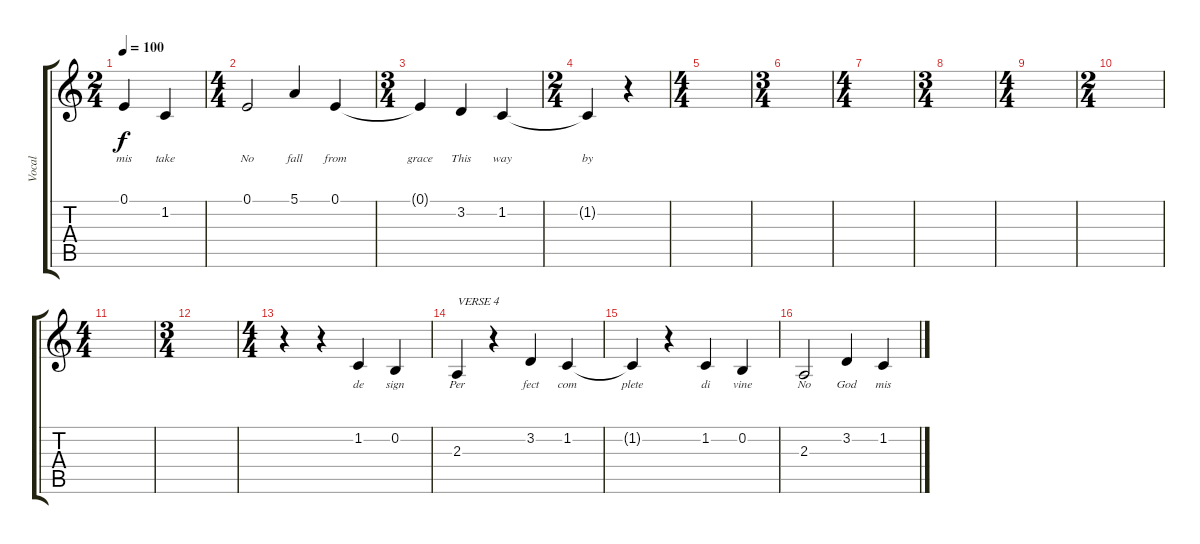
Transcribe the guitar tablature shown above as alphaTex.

\track ("Vocal" "Vocal") {instrument acousticgrandpiano}
\staff {score tabs}
\tuning (E4 B3 G3 D3 A2 E2) {hide}
\ts (2 4)
\tempo 100
\clef g2
\ks c
0.1{t}.4{lyrics (0 "mis") lyrics (1 "") lyrics (2 "") lyrics (3 "") lyrics (4 "") dy f} 1.2.4{lyrics (0 "take") lyrics (1 "") lyrics (2 "") lyrics (3 "") lyrics (4 "")} |
\ts (4 4)
0.1.2{lyrics (0 "No") lyrics (1 "") lyrics (2 "") lyrics (3 "") lyrics (4 "")} 5.1.4{lyrics (0 "fall") lyrics (1 "") lyrics (2 "") lyrics (3 "") lyrics (4 "")} 0.1.4{lyrics (0 "from") lyrics (1 "") lyrics (2 "") lyrics (3 "") lyrics (4 "")} |
\ts (3 4)
0.1{t}.4{lyrics (0 "grace") lyrics (1 "") lyrics (2 "") lyrics (3 "") lyrics (4 "")} 3.2.4{lyrics (0 "This") lyrics (1 "") lyrics (2 "") lyrics (3 "") lyrics (4 "")} 1.2.4{lyrics (0 "way") lyrics (1 "") lyrics (2 "") lyrics (3 "") lyrics (4 "")} |
\ts (2 4)
1.2{t}.4{lyrics (0 "by") lyrics (1 "") lyrics (2 "") lyrics (3 "") lyrics (4 "")} r.4 |
\ts (4 4)
|
\ts (3 4)
|
\ts (4 4)
|
\ts (3 4)
|
\ts (4 4)
|
\ts (2 4)
|
\ts (4 4)
|
\ts (3 4)
|
\ts (4 4)
r.4 r.4 1.2.4{lyrics (0 "de") lyrics (1 "") lyrics (2 "") lyrics (3 "") lyrics (4 "")} 0.2.4{lyrics (0 "sign") lyrics (1 "") lyrics (2 "") lyrics (3 "") lyrics (4 "")} |
2.3.4{txt "VERSE 4" lyrics (0 "Per") lyrics (1 "") lyrics (2 "") lyrics (3 "") lyrics (4 "")} r.4 3.2.4{lyrics (0 "fect") lyrics (1 "") lyrics (2 "") lyrics (3 "") lyrics (4 "")} 1.2.4{lyrics (0 "com") lyrics (1 "") lyrics (2 "") lyrics (3 "") lyrics (4 "")} |
1.2{t}.4{lyrics (0 "plete") lyrics (1 "") lyrics (2 "") lyrics (3 "") lyrics (4 "")} r.4 1.2.4{lyrics (0 "di") lyrics (1 "") lyrics (2 "") lyrics (3 "") lyrics (4 "")} 0.2.4{lyrics (0 "vine") lyrics (1 "") lyrics (2 "") lyrics (3 "") lyrics (4 "")} |
2.3.2{lyrics (0 "No") lyrics (1 "") lyrics (2 "") lyrics (3 "") lyrics (4 "")} 3.2.4{lyrics (0 "God") lyrics (1 "") lyrics (2 "") lyrics (3 "") lyrics (4 "")} 1.2.4{lyrics (0 "mis") lyrics (1 "") lyrics (2 "") lyrics (3 "") lyrics (4 "")}
